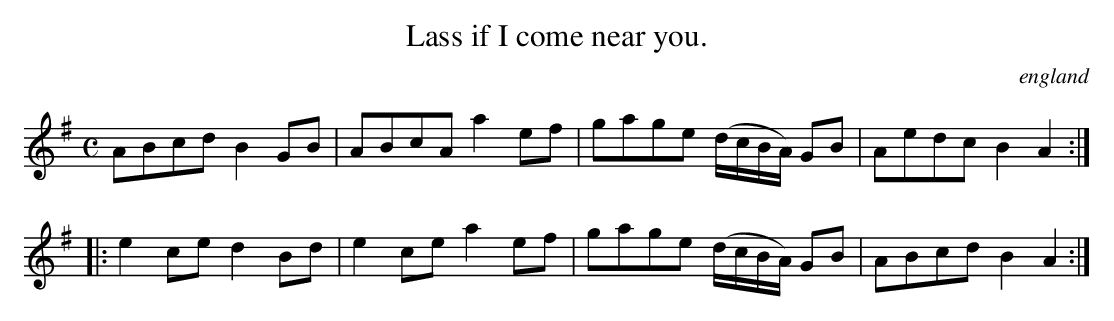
X:1
T:Lass if I come near you.
O:england
M:C
L:1/8
K:ADor
ABcd B2GB|ABcA a2ef|gage (d/c/B/A/) GB|Aedc B2A2::
e2ce d2Bd|e2ce a2ef|gage (d/c/B/A/) GB|ABcd B2A2:|
